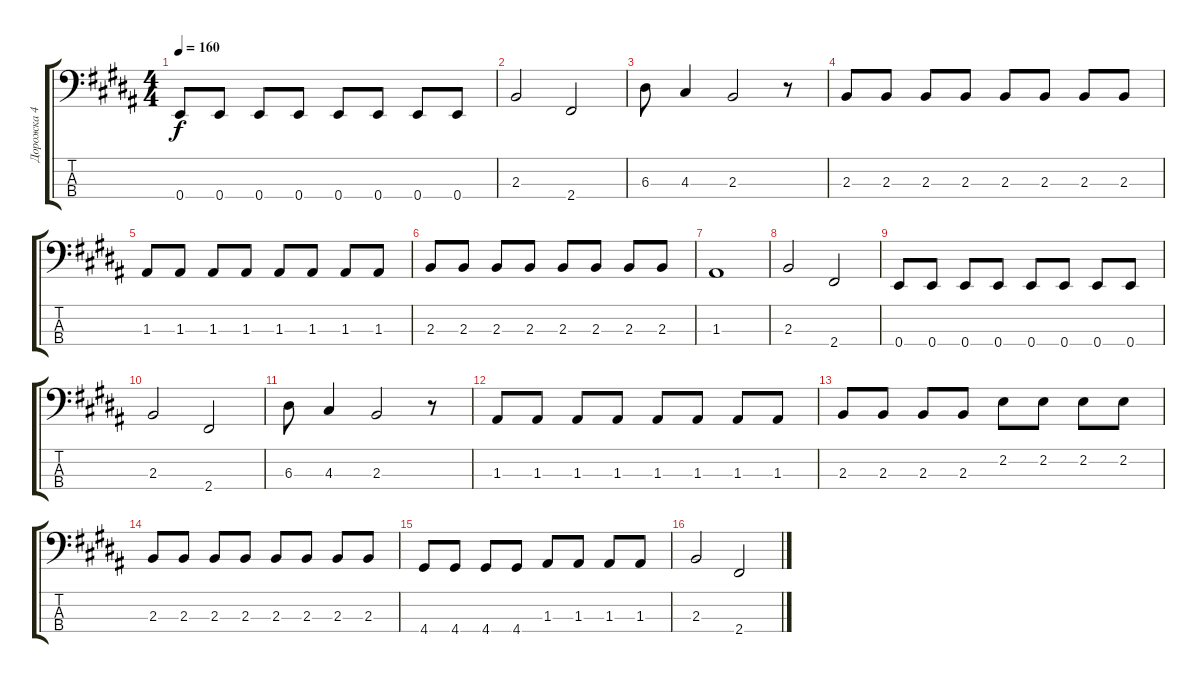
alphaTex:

\track ("Дорожка 4" "Дорожка 4") {instrument electricbassfinger}
\staff {score tabs}
\tuning (G2 D2 A1 E1) {hide}
\ts (4 4)
\tempo 160
\clef f4
\ks b
0.4.8{dy f} 0.4.8 0.4.8 0.4.8 0.4.8 0.4.8 0.4.8 0.4.8 |
2.3.2 2.4.2 |
6.3.8 4.3.4 2.3.2 r.8 |
2.3.8 2.3.8 2.3.8 2.3.8 2.3.8 2.3.8 2.3.8 2.3.8 |
1.3.8 1.3.8 1.3.8 1.3.8 1.3.8 1.3.8 1.3.8 1.3.8 |
2.3.8 2.3.8 2.3.8 2.3.8 2.3.8 2.3.8 2.3.8 2.3.8 |
1.3.1 |
2.3.2 2.4.2 |
0.4.8 0.4.8 0.4.8 0.4.8 0.4.8 0.4.8 0.4.8 0.4.8 |
2.3.2 2.4.2 |
6.3.8 4.3.4 2.3.2 r.8 |
1.3.8 1.3.8 1.3.8 1.3.8 1.3.8 1.3.8 1.3.8 1.3.8 |
2.3.8 2.3.8 2.3.8 2.3.8 2.2.8 2.2.8 2.2.8 2.2.8 |
2.3.8 2.3.8 2.3.8 2.3.8 2.3.8 2.3.8 2.3.8 2.3.8 |
4.4.8 4.4.8 4.4.8 4.4.8 1.3.8 1.3.8 1.3.8 1.3.8 |
2.3.2 2.4.2
